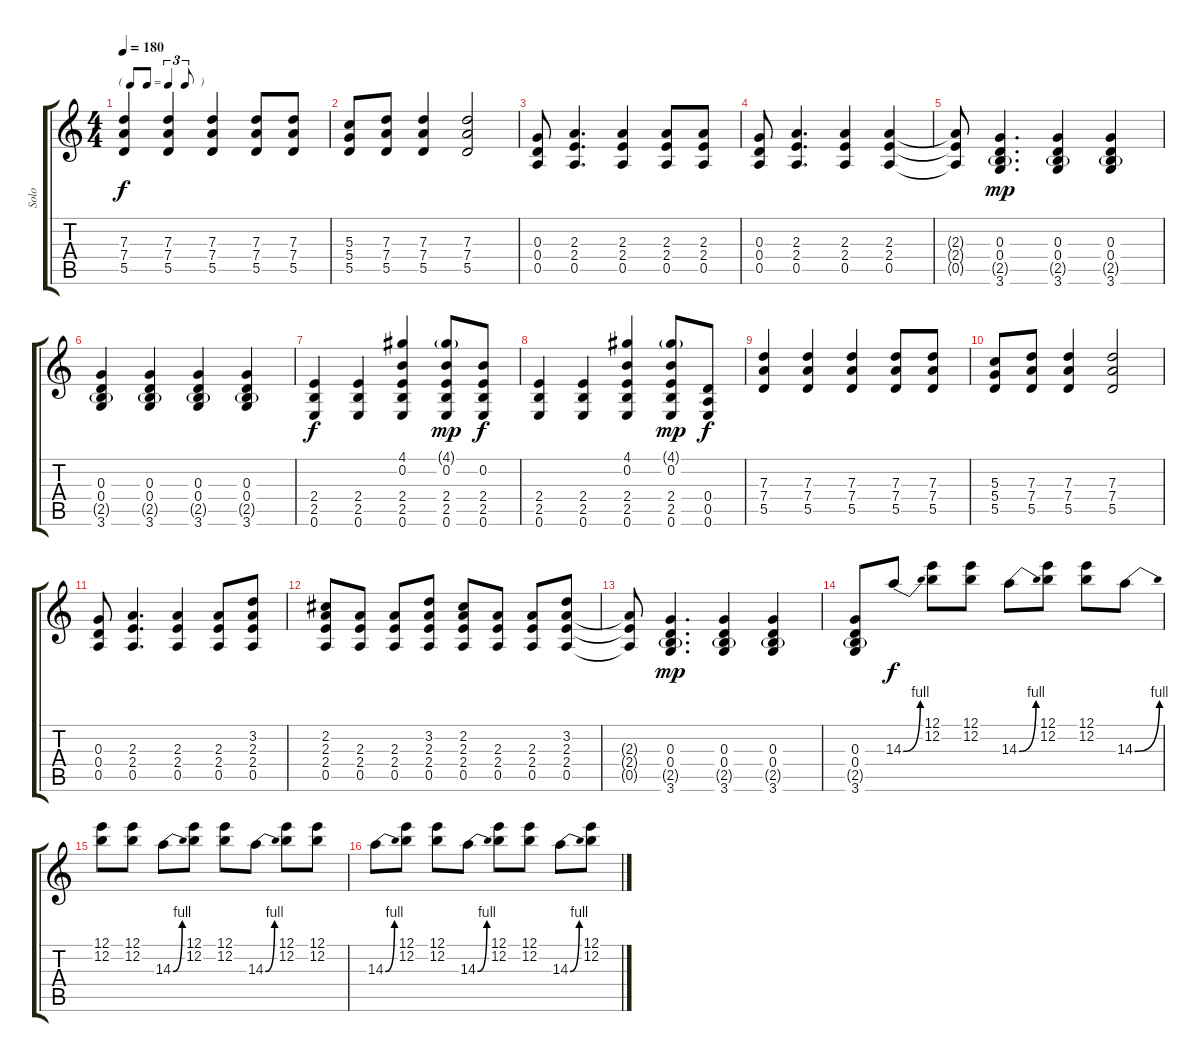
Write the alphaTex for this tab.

\track ("Solo" "Solo") {instrument overdrivenguitar}
\staff {score tabs}
\tuning (E4 B3 G3 D3 A2 E2) {hide}
\ts (4 4)
\tf triplet8th
\tempo 180
\clef g2
\ks c
(7.3 7.4 5.5).4{dy f} (7.3 7.4 5.5).4 (7.3 7.4 5.5).4 (7.3 7.4 5.5).8 (7.3 7.4 5.5).8 |
(5.3 5.4 5.5).8 (7.3 7.4 5.5).8 (7.3 7.4 5.5).4 (7.3 7.4 5.5).2 |
(0.3 0.4 0.5).8 (2.3 2.4 0.5).4{d} (2.3 2.4 0.5).4 (2.3 2.4 0.5).8 (2.3 2.4 0.5).8 |
(0.3 0.4 0.5).8 (2.3 2.4 0.5).4{d} (2.3 2.4 0.5).4 (2.3 2.4 0.5).4 |
(2.3{t} 2.4{t} 0.5{t}).8 (0.3 0.4 2.5{g} 3.6).4{d dy mp} (0.3 0.4 2.5{g} 3.6).4 (0.3 0.4 2.5{g} 3.6).4 |
(0.3 0.4 2.5{g} 3.6).4 (0.3 0.4 2.5{g} 3.6).4 (0.3 0.4 2.5{g} 3.6).4 (0.3 0.4 2.5{g} 3.6).4 |
(2.4 2.5 0.6).4{dy f} (2.4 2.5 0.6).4 (4.1 0.2 2.4 2.5 0.6).4 (4.1{g} 0.2 2.4 2.5 0.6).8{dy mp} (0.2 2.4 2.5 0.6).8{dy f} |
(2.4 2.5 0.6).4 (2.4 2.5 0.6).4 (4.1 0.2 2.4 2.5 0.6).4 (4.1{g} 0.2 2.4 2.5 0.6).8{dy mp} (0.4 0.5 0.6).8{dy f} |
(7.3 7.4 5.5).4 (7.3 7.4 5.5).4 (7.3 7.4 5.5).4 (7.3 7.4 5.5).8 (7.3 7.4 5.5).8 |
(5.3 5.4 5.5).8 (7.3 7.4 5.5).8 (7.3 7.4 5.5).4 (7.3 7.4 5.5).2 |
(0.3 0.4 0.5).8 (2.3 2.4 0.5).4{d} (2.3 2.4 0.5).4 (2.3 2.4 0.5).8 (3.2 2.3 2.4 0.5).8 |
(2.2 2.3 2.4 0.5).8 (2.3 2.4 0.5).8 (2.3 2.4 0.5).8 (3.2 2.3 2.4 0.5).8 (2.2 2.3 2.4 0.5).8 (2.3 2.4 0.5).8 (2.3 2.4 0.5).8 (3.2 2.3 2.4 0.5).8 |
(2.3{t} 2.4{t} 0.5{t}).8 (0.3 0.4 2.5{g} 3.6).4{d dy mp} (0.3 0.4 2.5{g} 3.6).4 (0.3 0.4 2.5{g} 3.6).4 |
(0.3 0.4 2.5{g} 3.6).8 14.3{be (bend 0 0 60 4)}.8{dy f} (12.1 12.2).8 (12.1 12.2).8 14.3{be (bend 0 0 60 4)}.8 (12.1 12.2).8 (12.1 12.2).8 14.3{be (bend 0 0 60 4)}.8 |
(12.1 12.2).8 (12.1 12.2).8 14.3{be (bend 0 0 60 4)}.8 (12.1 12.2).8 (12.1 12.2).8 14.3{be (bend 0 0 60 4)}.8 (12.1 12.2).8 (12.1 12.2).8 |
14.3{be (bend 0 0 60 4)}.8 (12.1 12.2).8 (12.1 12.2).8 14.3{be (bend 0 0 60 4)}.8 (12.1 12.2).8 (12.1 12.2).8 14.3{be (bend 0 0 60 4)}.8 (12.1 12.2).8
